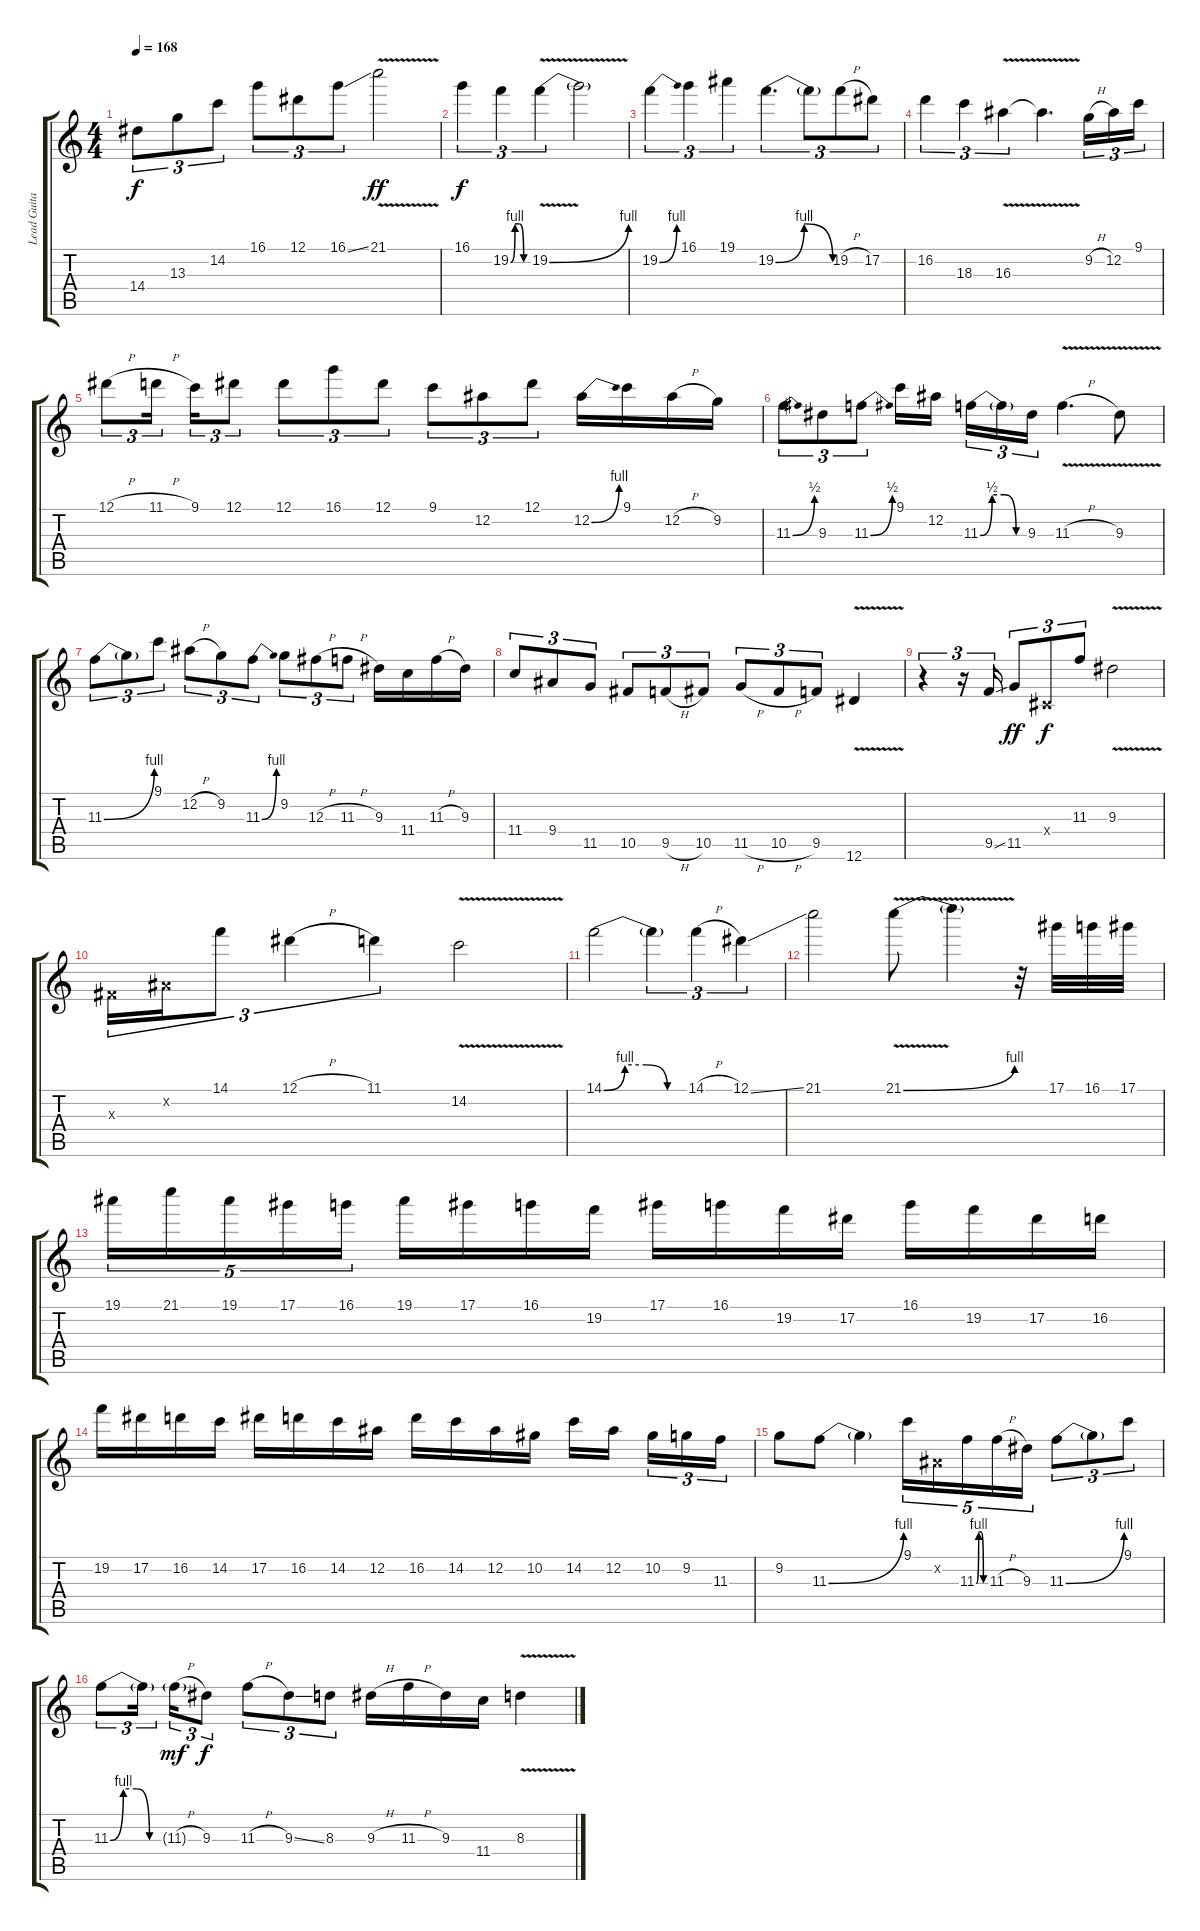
\track ("Lead Guitar" "Lead Guita") {instrument distortionguitar}
\staff {score tabs}
\tuning (Eb4 Bb3 Gb3 Db3 Ab2 Eb2) {hide}
\ts (4 4)
\tempo 168
\clef g2
\ks c
14.4.8{tu (3 2) dy f} 13.3.8{tu (3 2)} 14.2.8{tu (3 2)} 16.1.8{tu (3 2)} 12.1.8{tu (3 2)} 16.1{ss}.8{tu (3 2)} 21.1{v}.2{dy ff} |
16.1.4{tu (3 2) dy f} 19.2{be (custom 0 0 15 4 30 4 45 0 60 0)}.4{tu (3 2)} 19.2{be (bend 0 0 60 4) v}.4{tu (3 2)} 19.2{t}.2 |
19.2{be (bend 0 0 60 4)}.4{tu (3 2)} 16.1.4{tu (3 2)} 19.1.4{tu (3 2)} 19.2{be (bendrelease 0 0 15 4 30 4 60 0)}.4{d tu (3 2)} 19.2{t}.8{tu (3 2)} 19.2{h}.8{tu (3 2)} 17.2.8{tu (3 2)} |
16.2.4{tu (3 2)} 18.3.4{tu (3 2)} 16.3{v}.4{tu (3 2)} 16.3{t}.4{d} 9.2{h}.16{tu (3 2)} 12.2.16{tu (3 2)} 9.1.16{tu (3 2)} |
12.1{h}.8{tu (3 2)} 11.1{h}.16{tu (3 2) beam splitsecondary} 9.1.16{tu (3 2)} 12.1.8{tu (3 2)} 12.1.8{tu (3 2)} 16.1.8{tu (3 2)} 12.1.8{tu (3 2)} 9.1.8{tu (3 2)} 12.2.8{tu (3 2)} 12.1.8{tu (3 2)} 12.2{be (bend 0 0 60 4)}.16 9.1.16 12.2{h}.16 9.2.16 |
11.3{be (bend 0 0 60 2)}.8{tu (3 2)} 9.3.8{tu (3 2)} 11.3{be (bend 0 0 60 2)}.8{tu (3 2)} 9.1.16 12.2.16{beam splitsecondary} 11.3{be (custom 0 0 15 2 30 2 45 0 60 0)}.16{tu (3 2)} 11.3{t}.16{tu (3 2)} 9.3.16{tu (3 2)} 11.3{v h}.4{d} 9.3{v}.8 |
11.3{be (bend 0 0 60 4)}.8{tu (3 2)} 11.3{t}.8{tu (3 2)} 9.1.8{tu (3 2)} 12.2{h}.8{tu (3 2)} 9.2.8{tu (3 2)} 11.3{be (bend 0 0 60 4)}.8{tu (3 2)} 9.2.8{tu (3 2)} 12.3{h}.8{tu (3 2)} 11.3{h}.8{tu (3 2)} 9.3.16 11.4.16 11.3{h}.16 9.3.16 |
11.4.8{tu (3 2)} 9.4.8{tu (3 2)} 11.5.8{tu (3 2)} 10.5.8{tu (3 2)} 9.5{h}.8{tu (3 2)} 10.5.8{tu (3 2)} 11.5{h}.8{tu (3 2)} 10.5{h}.8{tu (3 2)} 9.5.8{tu (3 2)} 12.6{v}.4 |
r.4{tu (3 2)} r.16{tu (3 2)} 9.5{ss}.16{tu (3 2)} 11.5.8{tu (3 2) dy ff} 0.4{x}.8{tu (3 2) dy f} 11.3.8{tu (3 2)} 9.3{v}.2 |
0.3{x}.16{tu (3 2)} 0.2{x}.16{tu (3 2)} 14.1.8{tu (3 2)} 12.1{h}.4{tu (3 2)} 11.1.4{tu (3 2)} 14.2{v}.2 |
14.1{be (custom 0 0 15 4 30 4 45 0 60 0)}.2 14.1{t}.4{tu (3 2)} 14.1{h}.4{tu (3 2)} 12.1{ss}.4{tu (3 2)} |
21.1.2 21.1{be (bend 0 0 60 4) v}.8 21.1{t}.4 r.32 17.1.32 16.1.32 17.1.32 |
19.1.16{tu (5 4)} 21.1.16{tu (5 4)} 19.1.16{tu (5 4)} 17.1.16{tu (5 4)} 16.1.16{tu (5 4)} 19.1.16 17.1.16 16.1.16 19.2.16 17.1.16 16.1.16 19.2.16 17.2.16 16.1.16 19.2.16 17.2.16 16.2.16 |
19.2.16 17.2.16 16.2.16 14.2.16 17.2.16 16.2.16 14.2.16 12.2.16 16.2.16 14.2.16 12.2.16 10.2.16 14.2.16 12.2.16{beam splitsecondary} 10.2.16{tu (3 2)} 9.2.16{tu (3 2)} 11.3.16{tu (3 2)} |
9.2.8 11.3{be (bend 0 0 60 4)}.8 11.3{t}.4 9.1.16{tu (5 4)} 0.2{x}.16{tu (5 4)} 11.3{be (custom 0 0 15 4 30 4 45 0 60 0)}.16{tu (5 4)} 11.3{h}.16{tu (5 4)} 9.3.16{tu (5 4)} 11.3{be (bend 0 0 60 4)}.8{tu (3 2)} 11.3{t}.8{tu (3 2)} 9.1.8{tu (3 2)} |
11.3{be (custom 0 0 15 4 30 4 45 0 60 0)}.8{tu (3 2)} 11.3{t}.16{tu (3 2) beam splitsecondary} 11.3{h g}.16{tu (3 2) dy mf} 9.3.8{tu (3 2) dy f} 11.3{h}.8{tu (3 2)} 9.3{ss}.8{tu (3 2)} 8.3.8{tu (3 2)} 9.3{h}.16 11.3{h}.16 9.3.16 11.4.16 8.3{v}.4
